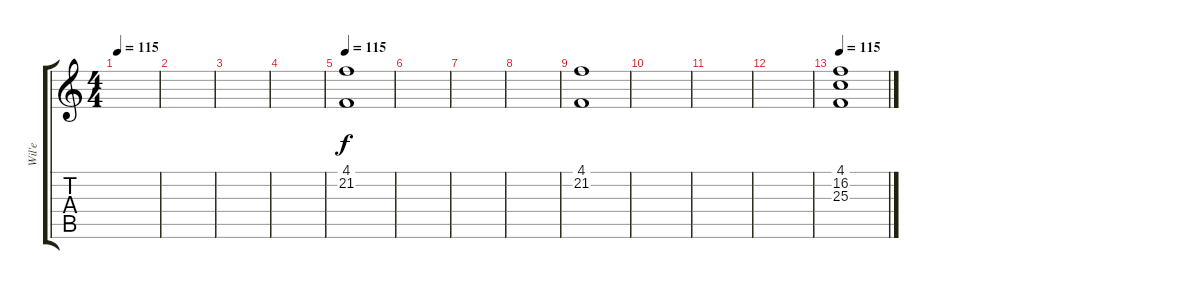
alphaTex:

\track ("Wil'e" "Wil'e") {instrument stringensemble1}
\staff {score tabs}
\tuning (Db4 Ab3 E3 B2 Gb2 Db2) {hide}
\ts (4 4)
\tempo 115
\clef g2
\ks c
|
|
|
|
\tempo 115
(4.1 21.2).1 |
|
|
|
(4.1 21.2).1 |
|
|
|
\tempo 115
(4.1 16.2 25.3).1
